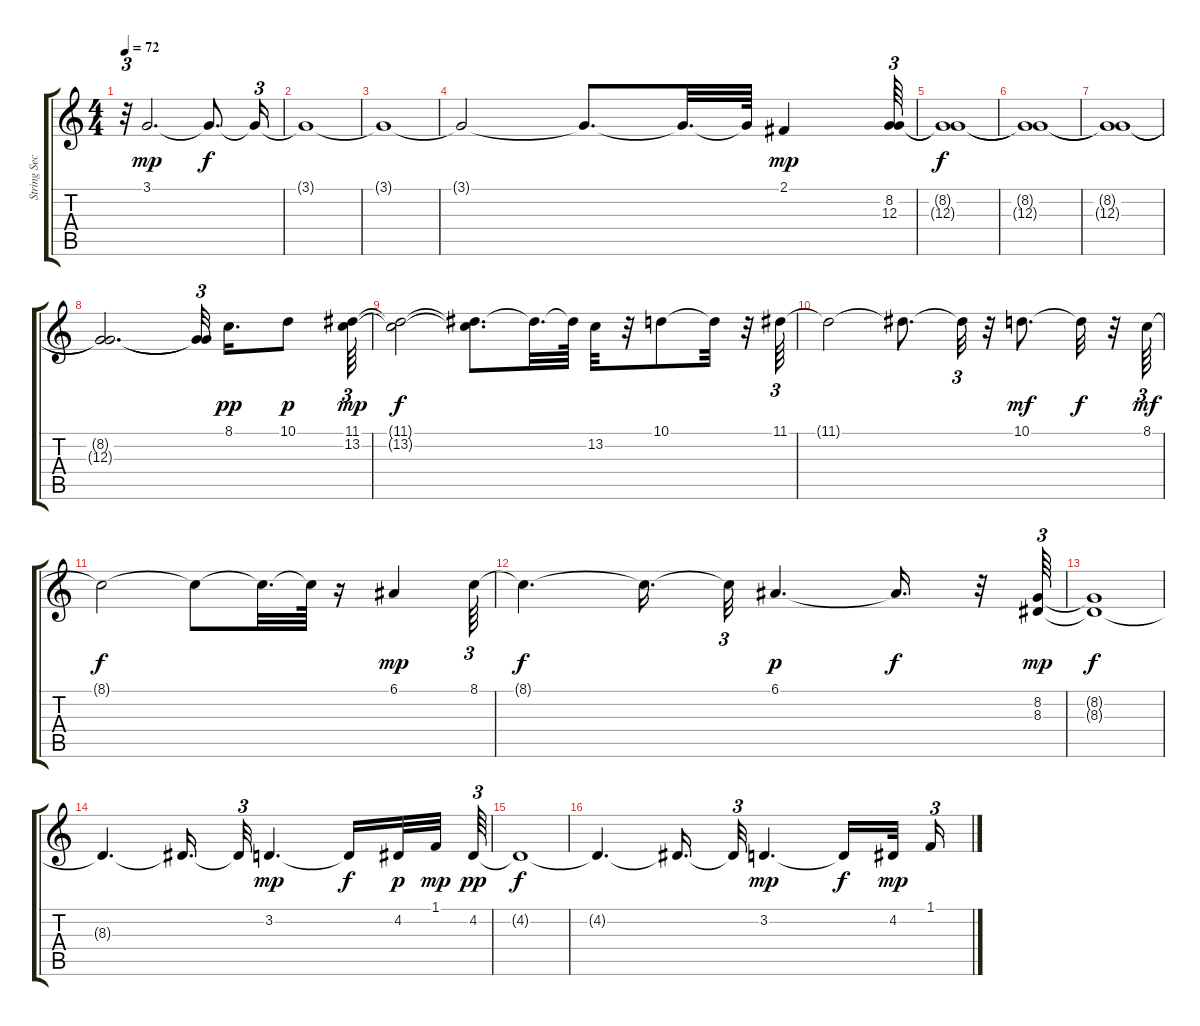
\track ("String Section" "String Sec") {instrument stringensemble1}
\staff {score tabs}
\tuning (E4 B3 G3 D3 A2 E2) {hide}
\ts (4 4)
\tempo 72
\clef g2
\ks c
r.32{tu (3 2) dy f} 3.1.2{d dy mp} 3.1{t}.8{d dy f} 3.1{t}.16{tu (3 2)} |
3.1{t}.1 |
3.1{t}.1 |
3.1{t}.2 3.1{t}.8{d} 3.1{t}.32{d} 3.1{t}.64 2.1.4{dy mp} (8.2 12.3).64{tu (3 2)} |
(8.2{t} 12.3{t}).1{dy f} |
(8.2{t} 12.3{t}).1 |
(8.2{t} 12.3{t}).1 |
(8.2{t} 12.3{t}).2{d} (8.2{t} 12.3{t}).32{tu (3 2) beam splitsecondary} 8.1.16{d dy pp} 10.1.8{dy p} (11.1 13.2).64{tu (3 2) dy mp} |
(11.1{t} 13.2{t}).2{dy f} (11.1{t} 13.2{t}).8{d} 11.1{t}.32{d} 11.1{t}.64 13.2.32 r.32 10.1.8 10.1{t}.32 r.32 11.1.64{tu (3 2)} |
11.1{t}.2 11.1{t}.8{d} 11.1{t}.32{tu (3 2)} r.32 10.1.8{d dy mf} 10.1{t}.32{dy f} r.32 8.1.64{tu (3 2) dy mf} |
8.1{t}.2{dy f} 8.1{t}.8 8.1{t}.32{d} 8.1{t}.64 r.16 6.1.4{dy mp} 8.1.64{tu (3 2)} |
8.1{t}.4{d dy f} 8.1{t}.16{d} 8.1{t}.32{tu (3 2)} 6.1.4{d dy p} 6.1{t}.16{d dy f} r.32 (8.2 8.3).64{tu (3 2) dy mp} |
(8.2{t} 8.3{t}).1{dy f} |
8.3{t}.4{d} 8.3{t}.16{d} 8.3{t}.32{tu (3 2)} 3.2.4{d dy mp} 3.2{t}.16{dy f} 4.2.32{dy p} 1.1.32{dy mp beam splitsecondary} 4.2.64{tu (3 2) dy pp} |
4.2{t}.1{dy f} |
4.2{t}.4{d} 4.2{t}.16{d} 4.2{t}.32{tu (3 2)} 3.2.4{d dy mp} 3.2{t}.16{dy f} 4.2.32{dy mp beam splitsecondary} 1.1.16{tu (3 2)}
